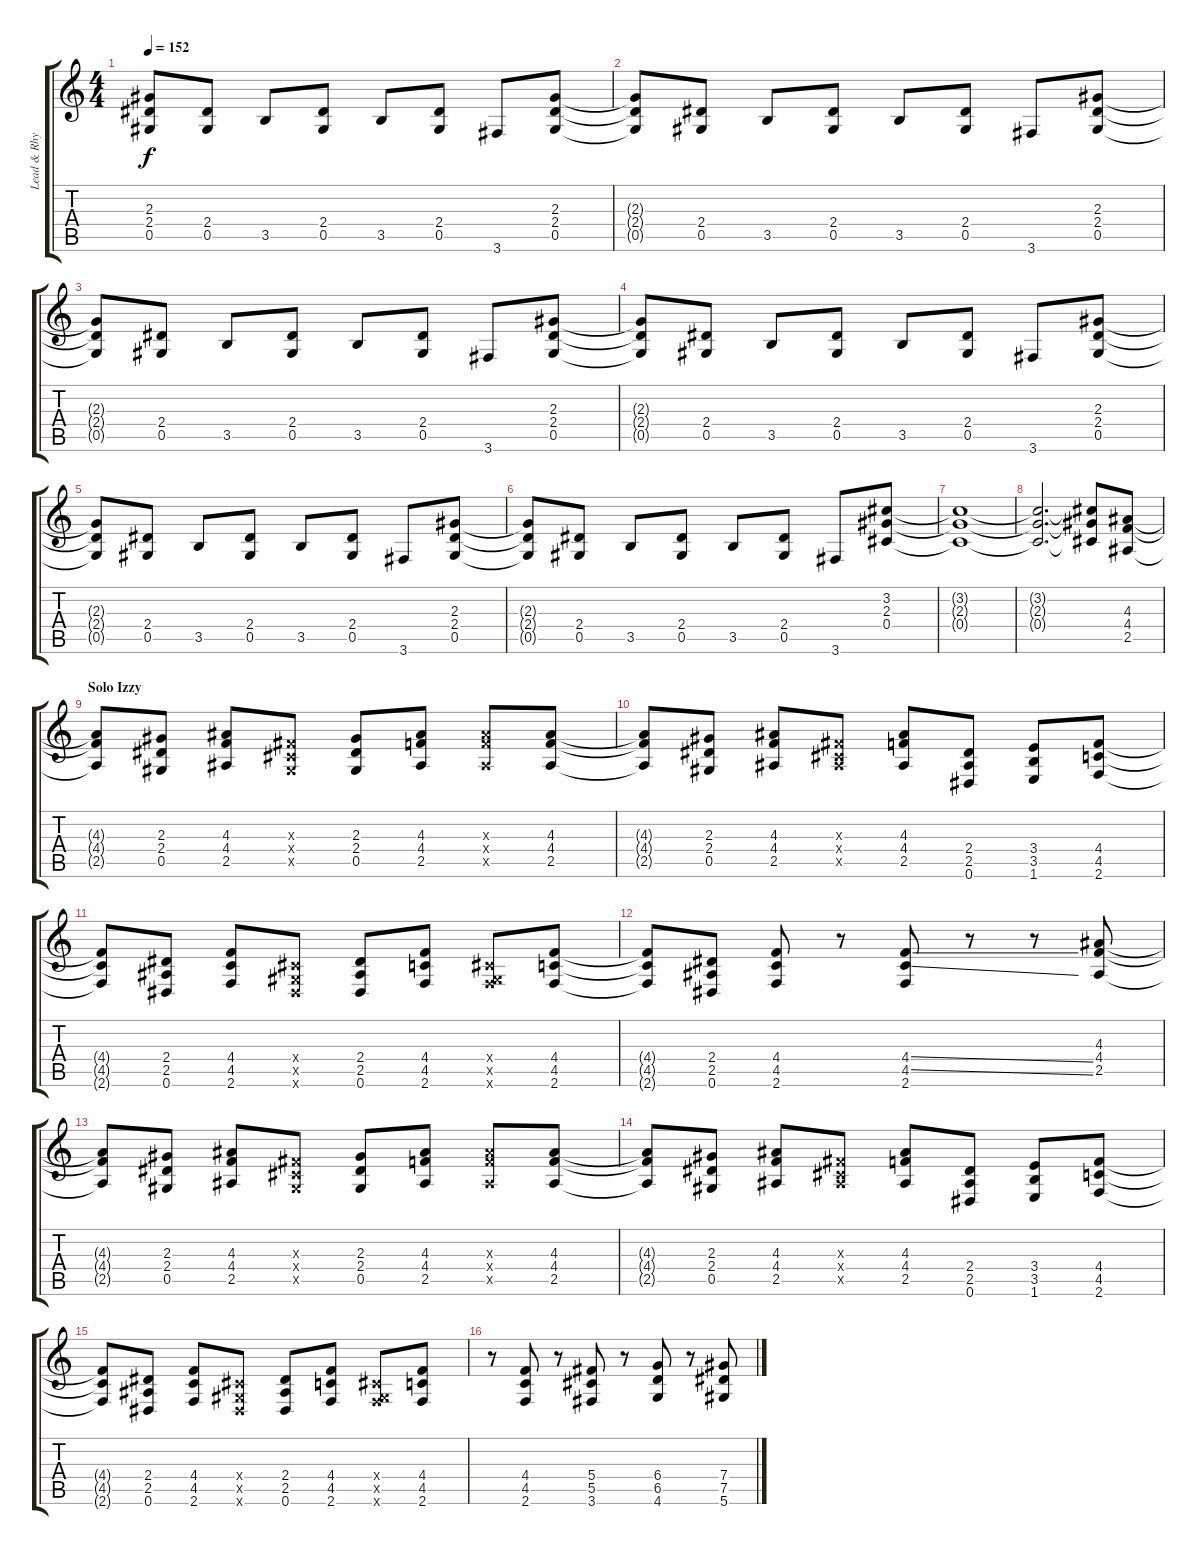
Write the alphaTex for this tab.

\track ("Lead & Rhythm Guitar - Slash" "Lead & Rhy") {instrument distortionguitar}
\staff {score tabs}
\tuning (Eb4 Bb3 Gb3 Db3 Ab2 Eb2) {hide}
\ts (4 4)
\tempo 152
\clef g2
\ks c
(2.3{t} 2.4{t} 0.5{t}).8{dy f} (2.4 0.5).8 3.5.8 (2.4 0.5).8 3.5.8 (2.4 0.5).8 3.6.8 (2.3 2.4 0.5).8 |
(2.3{t} 2.4{t} 0.5{t}).8 (2.4 0.5).8 3.5.8 (2.4 0.5).8 3.5.8 (2.4 0.5).8 3.6.8 (2.3 2.4 0.5).8 |
(2.3{t} 2.4{t} 0.5{t}).8 (2.4 0.5).8 3.5.8 (2.4 0.5).8 3.5.8 (2.4 0.5).8 3.6.8 (2.3 2.4 0.5).8 |
(2.3{t} 2.4{t} 0.5{t}).8 (2.4 0.5).8 3.5.8 (2.4 0.5).8 3.5.8 (2.4 0.5).8 3.6.8 (2.3 2.4 0.5).8 |
(2.3{t} 2.4{t} 0.5{t}).8 (2.4 0.5).8 3.5.8 (2.4 0.5).8 3.5.8 (2.4 0.5).8 3.6.8 (2.3 2.4 0.5).8 |
(2.3{t} 2.4{t} 0.5{t}).8 (2.4 0.5).8 3.5.8 (2.4 0.5).8 3.5.8 (2.4 0.5).8 3.6.8 (3.2 2.3 0.4).8 |
(3.2{t} 2.3{t} 0.4{t}).1 |
(3.2{t} 2.3{t} 0.4{t}).2{d} (3.2{t} 2.3{t} 0.4{t}).8 (4.3 4.4 2.5).8 |
\section ("" "Solo Izzy")
(4.3{t} 4.4{t} 2.5{t}).8 (2.3 2.4 0.5).8 (4.3 4.4 2.5).8 (0.3{x} 0.4{x} 0.5{x}).8 (2.3 2.4 0.5).8 (4.3 4.4 2.5).8 (4.3{x} 4.4{x} 2.5{x}).8 (4.3 4.4 2.5).8 |
(4.3{t} 4.4{t} 2.5{t}).8 (2.3 2.4 0.5).8 (4.3 4.4 2.5).8 (0.3{x} 0.4{x} 2.5{x}).8 (4.3 4.4 2.5).8 (2.4 2.5 0.6).8 (3.4 3.5 1.6).8 (4.4 4.5 2.6).8 |
(4.4{t} 4.5{t} 2.6{t}).8 (2.4 2.5 0.6).8 (4.4 4.5 2.6).8 (0.4{x} 0.5{x} 0.6{x}).8 (2.4 2.5 0.6).8 (4.4 4.5 2.6).8 (0.4{x} 0.5{x} 2.6{x}).8 (4.4 4.5 2.6).8 |
(4.4{t} 4.5{t} 2.6{t}).8 (2.4 2.5 0.6).8 (4.4 4.5 2.6).8 r.8 (4.4{ss} 4.5{ss} 2.6).8 r.8 r.8 (4.3 4.4 2.5).8 |
(4.3{t} 4.4{t} 2.5{t}).8 (2.3 2.4 0.5).8 (4.3 4.4 2.5).8 (0.3{x} 0.4{x} 0.5{x}).8 (2.3 2.4 0.5).8 (4.3 4.4 2.5).8 (4.3{x} 4.4{x} 2.5{x}).8 (4.3 4.4 2.5).8 |
(4.3{t} 4.4{t} 2.5{t}).8 (2.3 2.4 0.5).8 (4.3 4.4 2.5).8 (0.3{x} 0.4{x} 2.5{x}).8 (4.3 4.4 2.5).8 (2.4 2.5 0.6).8 (3.4 3.5 1.6).8 (4.4 4.5 2.6).8 |
(4.4{t} 4.5{t} 2.6{t}).8 (2.4 2.5 0.6).8 (4.4 4.5 2.6).8 (0.4{x} 0.5{x} 0.6{x}).8 (2.4 2.5 0.6).8 (4.4 4.5 2.6).8 (0.4{x} 0.5{x} 2.6{x}).8 (4.4 4.5 2.6).8 |
r.8 (4.4 4.5 2.6).8 r.8 (5.4 5.5 3.6).8 r.8 (6.4 6.5 4.6).8 r.8 (7.4 7.5 5.6).8
